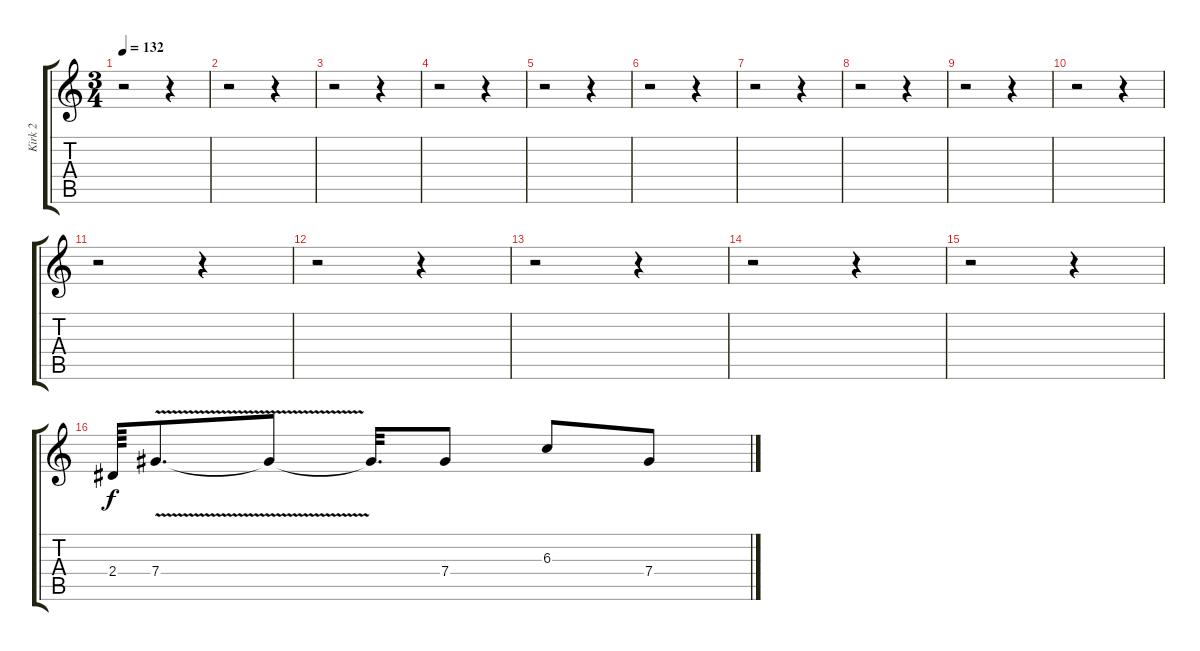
\track ("Kirk 2" "Kirk 2") {instrument distortionguitar}
\staff {score tabs}
\tuning (Eb4 Bb3 Gb3 Db3 Ab2 Eb2) {hide}
\ts (3 4)
\tempo 132
\clef g2
\ks c
r.2{dy f} r.4 |
r.2 r.4 |
r.2 r.4 |
r.2 r.4 |
r.2 r.4 |
r.2 r.4 |
r.2 r.4 |
r.2 r.4 |
r.2 r.4 |
r.2 r.4 |
r.2 r.4 |
r.2 r.4 |
r.2 r.4 |
r.2 r.4 |
r.2 r.4 |
2.4.64 7.4{v}.8{d} 7.4{t}.8 7.4{t}.32{d} 7.4.8 6.3.8 7.4.8
